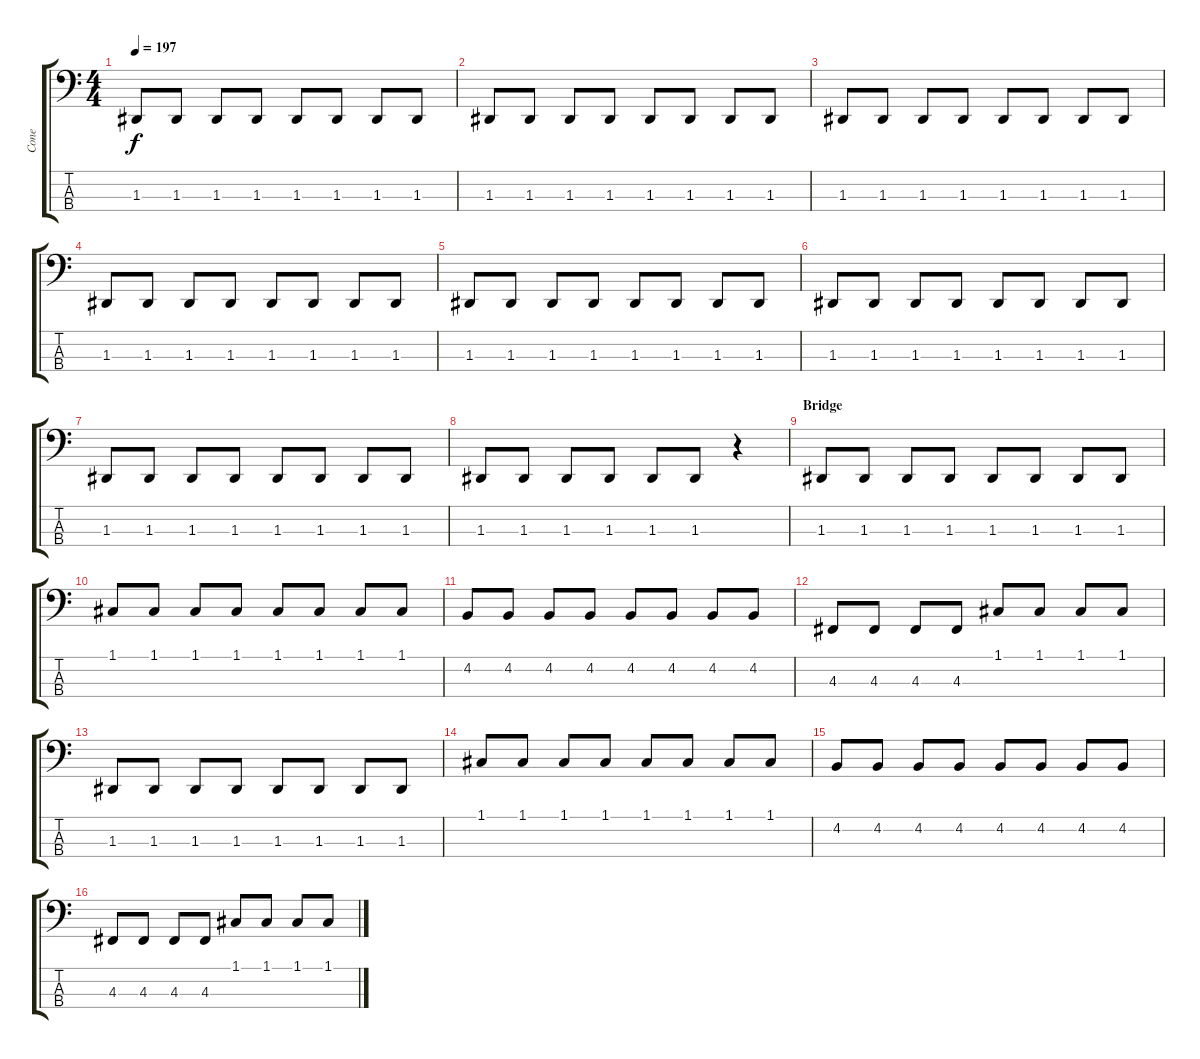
\track ("Cone" "Cone") {instrument slapbass2}
\staff {score tabs}
\tuning (C2 G1 D1 A0) {hide}
\ts (4 4)
\tempo 197
\clef f4
\ks c
1.3.8{dy f} 1.3.8 1.3.8 1.3.8 1.3.8 1.3.8 1.3.8 1.3.8 |
1.3.8 1.3.8 1.3.8 1.3.8 1.3.8 1.3.8 1.3.8 1.3.8 |
1.3.8 1.3.8 1.3.8 1.3.8 1.3.8 1.3.8 1.3.8 1.3.8 |
1.3.8 1.3.8 1.3.8 1.3.8 1.3.8 1.3.8 1.3.8 1.3.8 |
1.3.8 1.3.8 1.3.8 1.3.8 1.3.8 1.3.8 1.3.8 1.3.8 |
1.3.8 1.3.8 1.3.8 1.3.8 1.3.8 1.3.8 1.3.8 1.3.8 |
1.3.8 1.3.8 1.3.8 1.3.8 1.3.8 1.3.8 1.3.8 1.3.8 |
1.3.8 1.3.8 1.3.8 1.3.8 1.3.8 1.3.8 r.4 |
\section ("" "Bridge")
1.3.8 1.3.8 1.3.8 1.3.8 1.3.8 1.3.8 1.3.8 1.3.8 |
1.1.8 1.1.8 1.1.8 1.1.8 1.1.8 1.1.8 1.1.8 1.1.8 |
4.2.8 4.2.8 4.2.8 4.2.8 4.2.8 4.2.8 4.2.8 4.2.8 |
4.3.8 4.3.8 4.3.8 4.3.8 1.1.8 1.1.8 1.1.8 1.1.8 |
1.3.8 1.3.8 1.3.8 1.3.8 1.3.8 1.3.8 1.3.8 1.3.8 |
1.1.8 1.1.8 1.1.8 1.1.8 1.1.8 1.1.8 1.1.8 1.1.8 |
4.2.8 4.2.8 4.2.8 4.2.8 4.2.8 4.2.8 4.2.8 4.2.8 |
4.3.8 4.3.8 4.3.8 4.3.8 1.1.8 1.1.8 1.1.8 1.1.8
